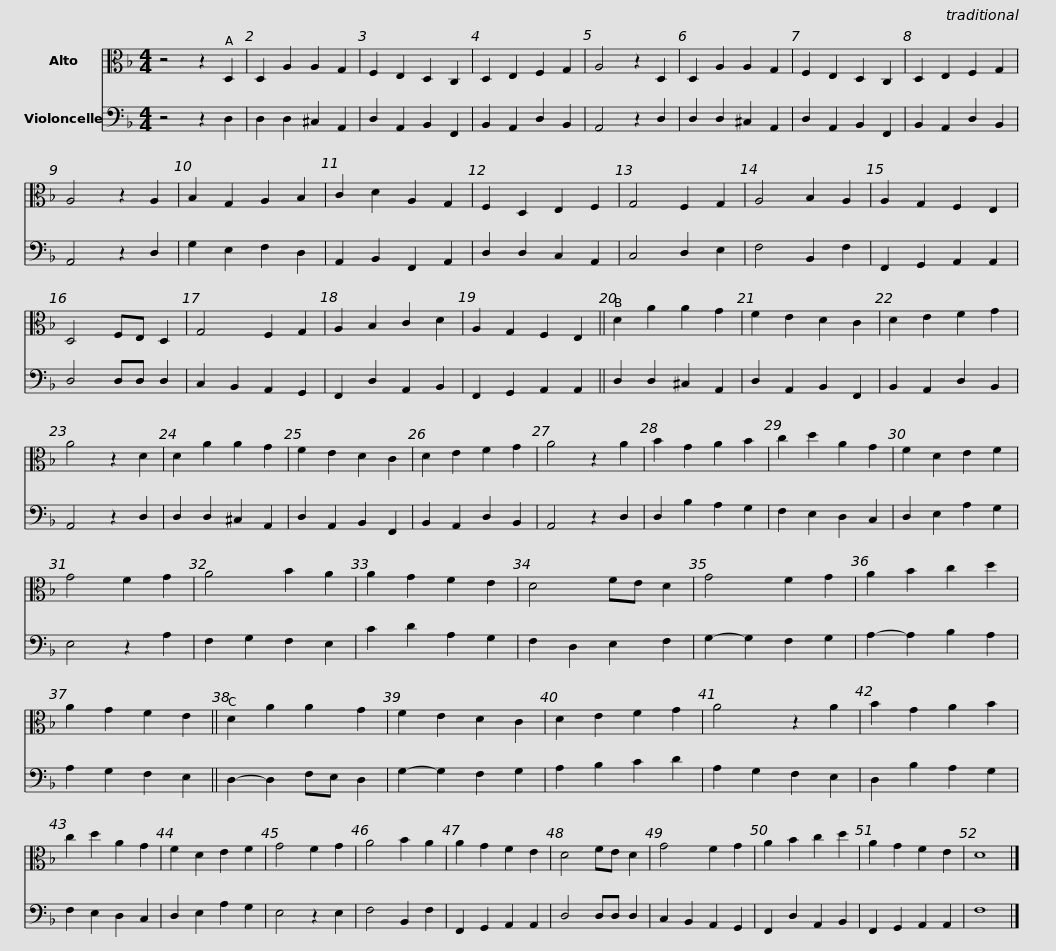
X:1
%%score 1 2
L:1/8
M:4/4
I:linebreak $
K:F
V:1 alto
V:2 bass
V:1
 z4 z2 D,2 | D,2 A,2 A,2 G,2 | F,2 E,2 D,2 C,2 | D,2 E,2 F,2 G,2 | A,4 z2 D,2 | %5
 D,2 A,2 A,2 G,2 | F,2 E,2 D,2 C,2 | D,2 E,2 F,2 G,2 |$ A,4 z2 A,2 | B,2 G,2 A,2 B,2 | %10
 C2 D2 A,2 G,2 | F,2 D,2 E,2 F,2 | G,4 F,2 G,2 | A,4 B,2 A,2 | A,2 G,2 F,2 E,2 | %15
 D,4 F,E, D,2 | G,4 F,2 G,2 | A,2 B,2 C2 D2 |$ A,2 G,2 F,2 E,2 || D2 A2 A2 G2 | %20
 F2 E2 D2 C2 | D2 E2 F2 G2 | A4 z2 D2 | D2 A2 A2 G2 | F2 E2 D2 C2 | %25
 D2 E2 F2 G2 | A4 z2 A2 |$ B2 G2 A2 B2 | c2 d2 A2 G2 | F2 D2 E2 F2 | %30
 G4 F2 G2 | A4 B2 A2 | A2 G2 F2 E2 | D4 FE D2 | G4 F2 G2 | %35
 A2 B2 c2 d2 |$ A2 G2 F2 E2 || D2 A2 A2 G2 | F2 E2 D2 C2 | D2 E2 F2 G2 | %40
 A4 z2 A2 | B2 G2 A2 B2 | c2 d2 A2 G2 | F2 D2 E2 F2 | G4 F2 G2 |$ %45
 A4 B2 A2 | A2 G2 F2 E2 | D4 FE D2 | G4 F2 G2 | A2 B2 c2 d2 | %50
 A2 G2 F2 E2 | D8 |] %52
V:2
 z4 z2 D,2 | D,2 D,2 ^C,2 A,,2 | D,2 A,,2 B,,2 F,,2 | B,,2 A,,2 D,2 B,,2 | A,,4 z2 D,2 | %5
 D,2 D,2 ^C,2 A,,2 | D,2 A,,2 B,,2 F,,2 | B,,2 A,,2 D,2 B,,2 |$ A,,4 z2 D,2 | G,2 E,2 F,2 D,2 | %10
 A,,2 B,,2 F,,2 A,,2 | D,2 D,2 C,2 A,,2 | C,4 D,2 E,2 | F,4 B,,2 F,2 | F,,2 G,,2 A,,2 A,,2 | %15
 D,4 D,D, D,2 | C,2 B,,2 A,,2 G,,2 | F,,2 D,2 A,,2 B,,2 |$ F,,2 G,,2 A,,2 A,,2 || D,2 D,2 ^C,2 A,,2 | %20
 D,2 A,,2 B,,2 F,,2 | B,,2 A,,2 D,2 B,,2 | A,,4 z2 D,2 | D,2 D,2 ^C,2 A,,2 | D,2 A,,2 B,,2 F,,2 | %25
 B,,2 A,,2 D,2 B,,2 | A,,4 z2 D,2 |$ D,2 B,2 A,2 G,2 | F,2 E,2 D,2 C,2 | D,2 E,2 A,2 G,2 | %30
 E,4 z2 A,2 | F,2 G,2 F,2 E,2 | C2 D2 A,2 G,2 | F,2 D,2 E,2 F,2 | G,2- G,2 F,2 G,2 | %35
 A,2- A,2 B,2 A,2 |$ A,2 G,2 F,2 E,2 || D,2- D,2 F,E, D,2 | G,2- G,2 F,2 G,2 | A,2 B,2 C2 D2 | %40
 A,2 G,2 F,2 E,2 | D,2 B,2 A,2 G,2 | F,2 E,2 D,2 C,2 | D,2 E,2 A,2 G,2 | E,4 z2 E,2 |$ %45
 F,4 B,,2 F,2 | F,,2 G,,2 A,,2 A,,2 | D,4 D,D, D,2 | C,2 B,,2 A,,2 G,,2 | F,,2 D,2 A,,2 B,,2 | %50
 F,,2 G,,2 A,,2 A,,2 | F,8 |] %52
